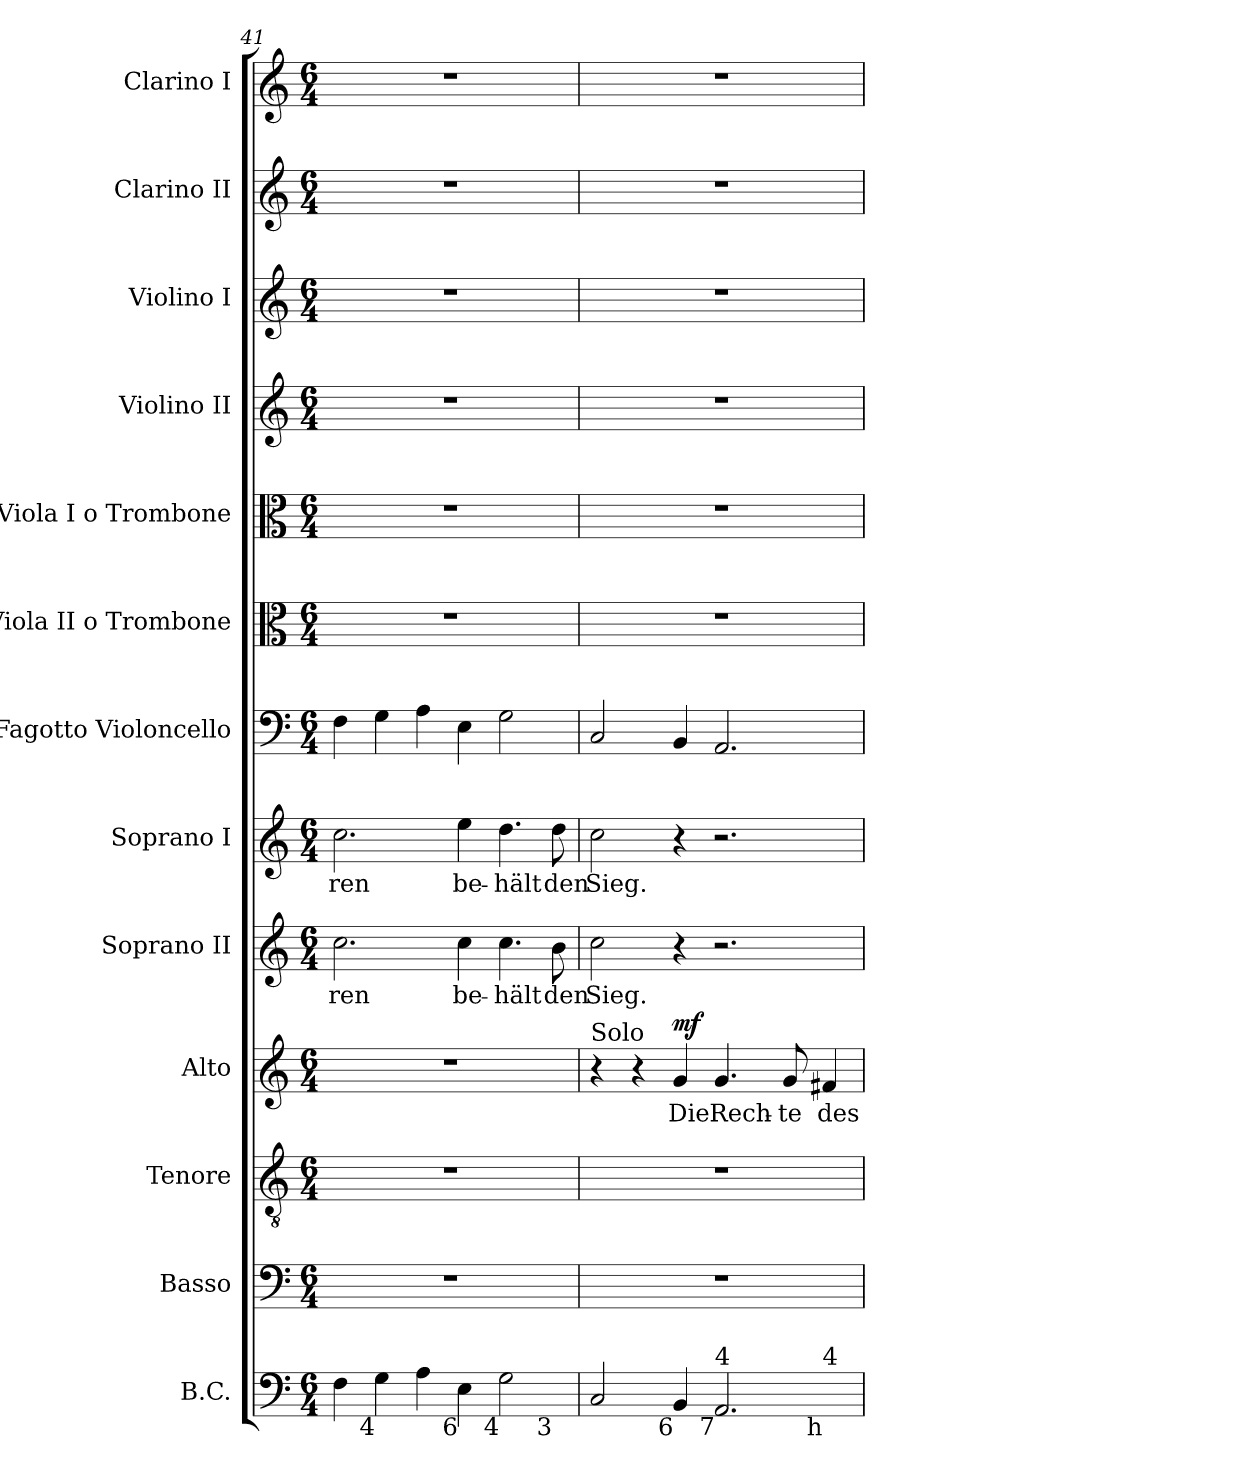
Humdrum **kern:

**kern	**kern	**kern	**kern	**text	**dynam	**kern	**text	**kern	**text	**kern	**kern	**kern	**kern	**kern	**kern	**kern
*part13	*part12	*part11	*part10	*part10	*part10	*part9	*part9	*part8	*part8	*part7	*part6	*part5	*part4	*part3	*part2	*part1
*staff13	*staff12	*staff11	*staff10	*staff10	*staff10	*staff9	*staff9	*staff8	*staff8	*staff7	*staff6	*staff5	*staff4	*staff3	*staff2	*staff1
*I"B.C.	*I"Basso	*I"Tenore	*I"Alto	*	*	*I"Soprano II	*	*I"Soprano I	*	*I"Fagotto Violoncello	*I"Viola II o Trombone	*I"Viola I o Trombone	*I"Violino II	*I"Violino I	*I"Clarino II	*I"Clarino I
*	*I'B.	*I'T.	*	*	*	*I'S.	*	*I'S.	*	*I'Fg.	*I'Vla.	*I'Vla.	*I'Vln. II	*I'Vln. I	*	*
*clefF4	*clefF4	*clefGv2	*clefG2	*	*	*clefG2	*	*clefG2	*	*clefF4	*clefC3	*clefC3	*clefG2	*clefG2	*clefG2	*clefG2
*	*	*ITrd7c12	*	*	*	*	*	*	*	*	*	*	*	*	*	*
*k[]	*k[]	*k[]	*k[]	*	*	*k[]	*	*k[]	*	*k[]	*k[]	*k[]	*k[]	*k[]	*k[]	*k[]
*C:	*C:	*C:	*C:	*	*	*C:	*	*C:	*	*C:	*C:	*C:	*C:	*C:	*C:	*C:
*M6/4	*M6/4	*M6/4	*M6/4	*	*	*M6/4	*	*M6/4	*	*M6/4	*M6/4	*M6/4	*M6/4	*M6/4	*M6/4	*M6/4
=41	=41	=41	=41	=41	=41	=41	=41	=41	=41	=41	=41	=41	=41	=41	=41	=41
!	!LO:N:vis=1	!LO:N:vis=1	!LO:N:vis=1	!	!	!	!	!	!	!	!	!	!	!	!	!
!	!	!	!	!	!	!	!LO:LY:b:color=#000000	!	!	!	!	!	!	!	!	!
!	!	!	!	!	!	!	!	!	!LO:LY:b:color=#000000	!	!LO:N:vis=1	!LO:N:vis=1	!LO:N:vis=1	!LO:N:vis=1	!LO:N:vis=1	!LO:N:vis=1
*^	*	*	*	*	*	*	*	*	*	*	*	*	*	*	*	*
4Fi\	1ryy	1.r	1.r	1.r	.	.	2.cci\	-ren	2.cci\	-ren	4Fi\	1.r	1.r	1.r	1.r	1.r	1.r
!LO:TX:b:rj:t=4	!	!	!	!	!	!	!	!	!	!	!	!	!	!	!	!	!
4Gi\	.	.	.	.	.	.	.	.	.	.	4Gi\	.	.	.	.	.	.
4Ai\	.	.	.	.	.	.	.	.	.	.	4Ai\	.	.	.	.	.	.
!	!	!	!	!	!	!	!	!LO:LY:b:color=#000000	!	!	!	!	!	!	!	!	!
!LO:TX:b:rj:t=6	!	!	!	!	!	!	!	!	!	!	!	!	!	!	!	!	!
!	!	!	!	!	!	!	!	!	!	!LO:LY:b:color=#000000	!	!	!	!	!	!	!
4Ei\	.	.	.	.	.	.	4cci\	be-	4eei\	be-	4Ei\	.	.	.	.	.	.
!	!	!	!	!	!	!	!	!LO:LY:b:color=#000000	!	!	!	!	!	!	!	!	!
!LO:TX:b:rj:t=4	!	!	!	!	!	!	!	!	!	!	!	!	!	!	!	!	!
!	!	!	!	!	!	!	!	!	!	!LO:LY:b:color=#000000	!	!	!	!	!	!	!
2Gi\	4.ryy	.	.	.	.	.	4.cci\	-hält	4.ddi\	-hält	2Gi\	.	.	.	.	.	.
!	!	!	!	!	!	!	!	!LO:LY:b:color=#000000	!	!	!	!	!	!	!	!	!
!	!LO:TX:b:rj:t=3	!	!	!	!	!	!	!	!	!	!	!	!	!	!	!	!
!	!	!	!	!	!	!	!	!	!	!LO:LY:b:color=#000000	!	!	!	!	!	!	!
.	8ryy	.	.	.	.	.	8bi\	den	8ddi\	den	.	.	.	.	.	.	.
=42	=42	=42	=42	=42	=42	=42	=42	=42	=42	=42	=42	=42	=42	=42	=42	=42	=42
!	!	!LO:N:vis=1	!LO:N:vis=1	!	!	!	!	!	!	!	!	!	!	!	!	!	!
!	!	!	!	!	!	!	!	!LO:LY:b:color=#000000	!	!	!	!	!	!	!	!	!
!	!	!	!	!LO:TX:a:t=Solo	!	!	!	!	!	!	!	!	!	!	!	!	!
!	!	!	!	!	!	!	!	!	!	!LO:LY:b:color=#000000	!	!LO:N:vis=1	!LO:N:vis=1	!LO:N:vis=1	!LO:N:vis=1	!LO:N:vis=1	!LO:N:vis=1
2Ci/	1ryy	1.r	1.r	4r	.	.	2cci\	Sieg.	2cci\	Sieg.	2Ci/	1.r	1.r	1.r	1.r	1.r	1.r
.	.	.	.	4r	.	.	.	.	.	.	.	.	.	.	.	.	.
!LO:TX:b:rj:t=6	!	!	!	!	!	!	!	!	!	!	!	!	!	!	!	!	!
!	!	!	!	!	!LO:LY:b:color=#000000	!	!	!	!	!	!	!	!	!	!	!	!
4BBi/	.	.	.	4gi/	Die	mf	4r	.	4r	.	4BBi/	.	.	.	.	.	.
!LO:TX:b:rj:t=7	!	!	!	!	!	!	!	!	!	!	!	!	!	!	!	!	!
!LO:TX:t=4	!	!	!	!	!	!	!	!	!	!	!	!	!	!	!	!	!
!	!	!	!	!	!LO:LY:b:color=#000000	!	!	!	!	!	!	!	!	!	!	!	!
2.AAi/	.	.	.	4.gi/	Rech-	.	2.r	.	2.r	.	2.AAi/	.	.	.	.	.	.
.	4ryy	.	.	.	.	.	.	.	.	.	.	.	.	.	.	.	.
!	!	!	!	!	!LO:LY:b:color=#000000	!	!	!	!	!	!	!	!	!	!	!	!
.	.	.	.	8gi/	-te	.	.	.	.	.	.	.	.	.	.	.	.
!	!LO:TX:b:rj:t=h	!	!	!	!	!	!	!	!	!	!	!	!	!	!	!	!
!	!LO:TX:t=4	!	!	!	!	!	!	!	!	!	!	!	!	!	!	!	!
!	!	!	!	!	!LO:LY:b:color=#000000	!	!	!	!	!	!	!	!	!	!	!	!
.	4ryy	.	.	4f#Xi/	des	.	.	.	.	.	.	.	.	.	.	.	.
*v	*v	*	*	*	*	*	*	*	*	*	*	*	*	*	*	*	*
=	=	=	=	=	=	=	=	=	=	=	=	=	=	=	=	=
*-	*-	*-	*-	*-	*-	*-	*-	*-	*-	*-	*-	*-	*-	*-	*-	*-
